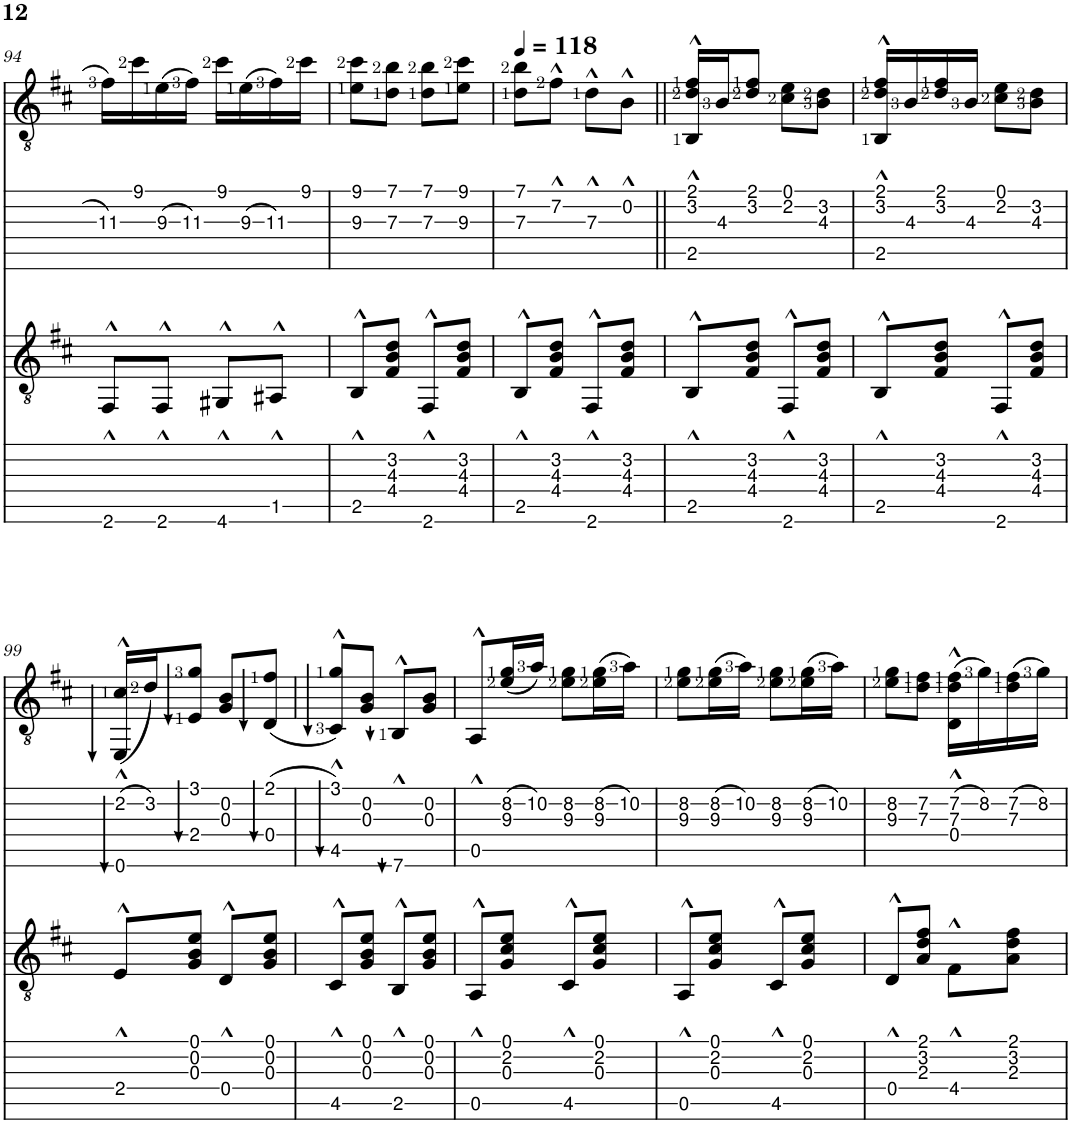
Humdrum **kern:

**kern	**kern	**kern	**kern
*part2	*part2	*part1	*part1
*staff4	*staff3	*staff2	*staff1
*I"Classical Guitar	*	*I"Classical Guitar	*
!!LO:PB:g=z
*	*clefGv2	*	*clefGv2
*k[f#c#]	*k[f#c#]	*k[f#c#]	*k[f#c#]
*	*	*b:	*b:
*M2/4	*M2/4	*M2/4	*M2/4
=94	=94	=94	=94
8FF#^^L	8FF#^^/L	16f#LL	16f#\LL
.	.	16cc#J	16cc#\
8FF#^^J	8FF#^^/J	16eL	(16e\
.	.	16f#JJ	16f#\JJ)
8GG#X^^L	8GG#X^^/L	16cc#LL	16cc#\LL
.	.	16eJ	(16e\
8AA#X^^J	8AA#X^^/J	16f#L	16f#\)
.	.	16cc#JJ	16cc#\JJ
=95	=95	=95	=95
8BB^^L	8BB^^/L	8e\ 8cc#\L	8e\ 8cc#\L
8F#\ 8B\ 8d\J	8F#/ 8B/ 8d/J	8d\ 8b\J	8d\ 8b\J
8FF#^^L	8FF#^^/L	8d\ 8b\L	8d\ 8b\L
8F#\ 8B\ 8d\J	8F#/ 8B/ 8d/J	8e\ 8cc#\J	8e\ 8cc#\J
=96	=96	=96	=96
*	*	*	*MM118
8BB^^L	8BB^^/L	8d\ 8b\L	8d\ 8b\L
8F#\ 8B\ 8d\J	8F#/ 8B/ 8d/J	8f#^^J	8f#^^\J
8FF#^^L	8FF#^^/L	8d^^L	8d^^\L
8F#\ 8B\ 8d\J	8F#/ 8B/ 8d/J	8B^^J	8B^^\J
=97||	=97||	=97||	=97||
8BB^^L	8BB^^/L	16BB^^\ 16d^^\ 16f#^^\LL	16BB/^^ 16d/^^ 16f#/^^LL
.	.	16BJ	16B/J
8F#\ 8B\ 8d\J	8F#/ 8B/ 8d/J	8d\ 8f#\J	8d/ 8f#/J
8FF#^^L	8FF#^^/L	8c#\ 8e\L	8c#\ 8e\L
8F#\ 8B\ 8d\J	8F#/ 8B/ 8d/J	8B\ 8d\J	8B\ 8d\J
=98	=98	=98	=98
8BB^^L	8BB^^/L	16BB^^\ 16d^^\ 16f#^^\LL	16BB/^^ 16d/^^ 16f#/^^LL
.	.	16BJ	16B/
8F#\ 8B\ 8d\J	8F#/ 8B/ 8d/J	16d\ 16f#\L	16d/ 16f#/
.	.	16BJJ	16B/JJ
8FF#^^L	8FF#^^/L	8c#\ 8e\L	8c#\ 8e\L
8F#\ 8B\ 8d\J	8F#/ 8B/ 8d/J	8B\ 8d\J	8B\ 8d\J
!!LO:LB:g=z
=99	=99	=99	=99
8E^^L	8E^^/L	16EE^^\ 16c#^^\LL	(16EE/^^ 16c#/^^LL
.	.	16dJ	16d/J)
8G\ 8B\ 8e\J	8G/ 8B/ 8e/J	8E\ 8g\J	8E/ 8g/J
8D^^L	8D^^/L	8G\ 8B\L	8G/ 8B/L
8G\ 8B\ 8e\J	8G/ 8B/ 8e/J	8D\ 8f#\J	(8D/ 8f#/J
=100	=100	=100	=100
8C#^^L	8C#^^/L	8C#^^\ 8g^^\L	8C#/^^ 8g/^^L)
8G\ 8B\ 8e\J	8G/ 8B/ 8e/J	8G\ 8B\J	8G/ 8B/J
8BB^^L	8BB^^/L	8BB^^L	8BB^^/L
8G\ 8B\ 8e\J	8G/ 8B/ 8e/J	8G\ 8B\J	8G/ 8B/J
=101	=101	=101	=101
8AA^^L	8AA^^/L	8AA^^L	8AA^^/L
8G\ 8c#\ 8e\J	8G/ 8c#/ 8e/J	16e\ 16g\L	(16e/ 16g/L
.	.	16aJJ	16a/JJ)
8C#^^L	8C#^^/L	8e\ 8g\L	8e\ 8g\L
8G\ 8c#\ 8e\J	8G/ 8c#/ 8e/J	16e\ 16g\L	(16e\ 16g\L
.	.	16aJJ	16a\JJ)
=102	=102	=102	=102
8AA^^L	8AA^^/L	8e\ 8g\L	8e\ 8g\L
8G\ 8c#\ 8e\J	8G/ 8c#/ 8e/J	16e\ 16g\L	(16e\ 16g\L
.	.	16aJJ	16a\JJ)
8C#^^L	8C#^^/L	8e\ 8g\L	8e\ 8g\L
8G\ 8c#\ 8e\J	8G/ 8c#/ 8e/J	16e\ 16g\L	(16e\ 16g\L
.	.	16aJJ	16a\JJ)
=103	=103	=103	=103
8D^^L	8D^^/L	8e\ 8g\L	8e\ 8g\L
8A\ 8d\ 8f#\J	8A/ 8d/ 8f#/J	8d\ 8f#\J	8d\ 8f#\J
8F#^^L	8F#^^\L	16D^^\ 16d^^\ 16f#^^\LL	(16D\^^ 16d\^^ 16f#\^^LL
.	.	16gJ	16g\)
8A\ 8d\ 8f#\J	8A\ 8d\ 8f#\J	16d\ 16f#\L	(16d\ 16f#\
.	.	16gJJ	16g\JJ)
=	=	=	=
*-	*-	*-	*-
